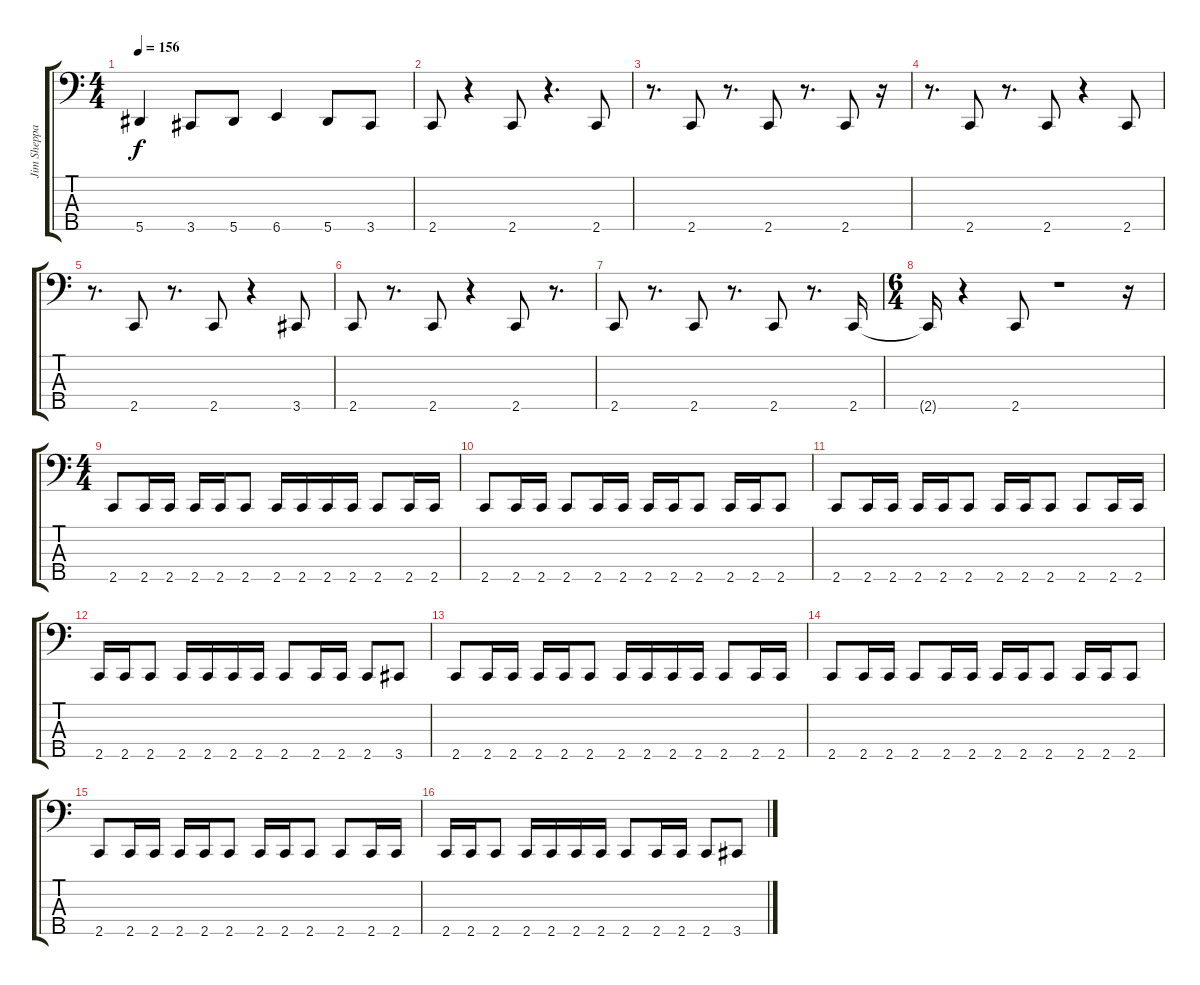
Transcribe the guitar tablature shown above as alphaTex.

\track ("Jim Sheppard" "Jim Sheppa") {instrument electricbasspick}
\staff {score tabs}
\tuning (Gb2 Db2 Ab1 Eb1 Bb0) {hide}
\ts (4 4)
\tempo 156
\clef f4
\ks c
5.5.4{dy f} 3.5.8 5.5.8 6.5.4 5.5.8 3.5.8 |
\section ("" "")
2.5.8 r.4 2.5.8 r.4{d} 2.5.8 |
r.8{d} 2.5.8 r.8{d} 2.5.8 r.8{d} 2.5.8 r.16 |
r.8{d} 2.5.8 r.8{d} 2.5.8 r.4 2.5.8 |
r.8{d} 2.5.8 r.8{d} 2.5.8 r.4 3.5.8 |
2.5.8 r.8{d} 2.5.8 r.4 2.5.8 r.8{d} |
2.5.8 r.8{d} 2.5.8 r.8{d} 2.5.8 r.8{d} 2.5.16 |
\ts (6 4)
2.5{t}.16 r.4 2.5.8 r.1 r.16 |
\ts (4 4)
\section ("" "")
2.5.8 2.5.16 2.5.16 2.5.16 2.5.16 2.5.8 2.5.16 2.5.16 2.5.16 2.5.16 2.5.8 2.5.16 2.5.16 |
2.5.8 2.5.16 2.5.16 2.5.8 2.5.16 2.5.16 2.5.16 2.5.16 2.5.8 2.5.16 2.5.16 2.5.8 |
2.5.8 2.5.16 2.5.16 2.5.16 2.5.16 2.5.8 2.5.16 2.5.16 2.5.8 2.5.8 2.5.16 2.5.16 |
2.5.16 2.5.16 2.5.8 2.5.16 2.5.16 2.5.16 2.5.16 2.5.8 2.5.16 2.5.16 2.5.8 3.5.8 |
2.5.8 2.5.16 2.5.16 2.5.16 2.5.16 2.5.8 2.5.16 2.5.16 2.5.16 2.5.16 2.5.8 2.5.16 2.5.16 |
2.5.8 2.5.16 2.5.16 2.5.8 2.5.16 2.5.16 2.5.16 2.5.16 2.5.8 2.5.16 2.5.16 2.5.8 |
2.5.8 2.5.16 2.5.16 2.5.16 2.5.16 2.5.8 2.5.16 2.5.16 2.5.8 2.5.8 2.5.16 2.5.16 |
2.5.16 2.5.16 2.5.8 2.5.16 2.5.16 2.5.16 2.5.16 2.5.8 2.5.16 2.5.16 2.5.8 3.5.8
